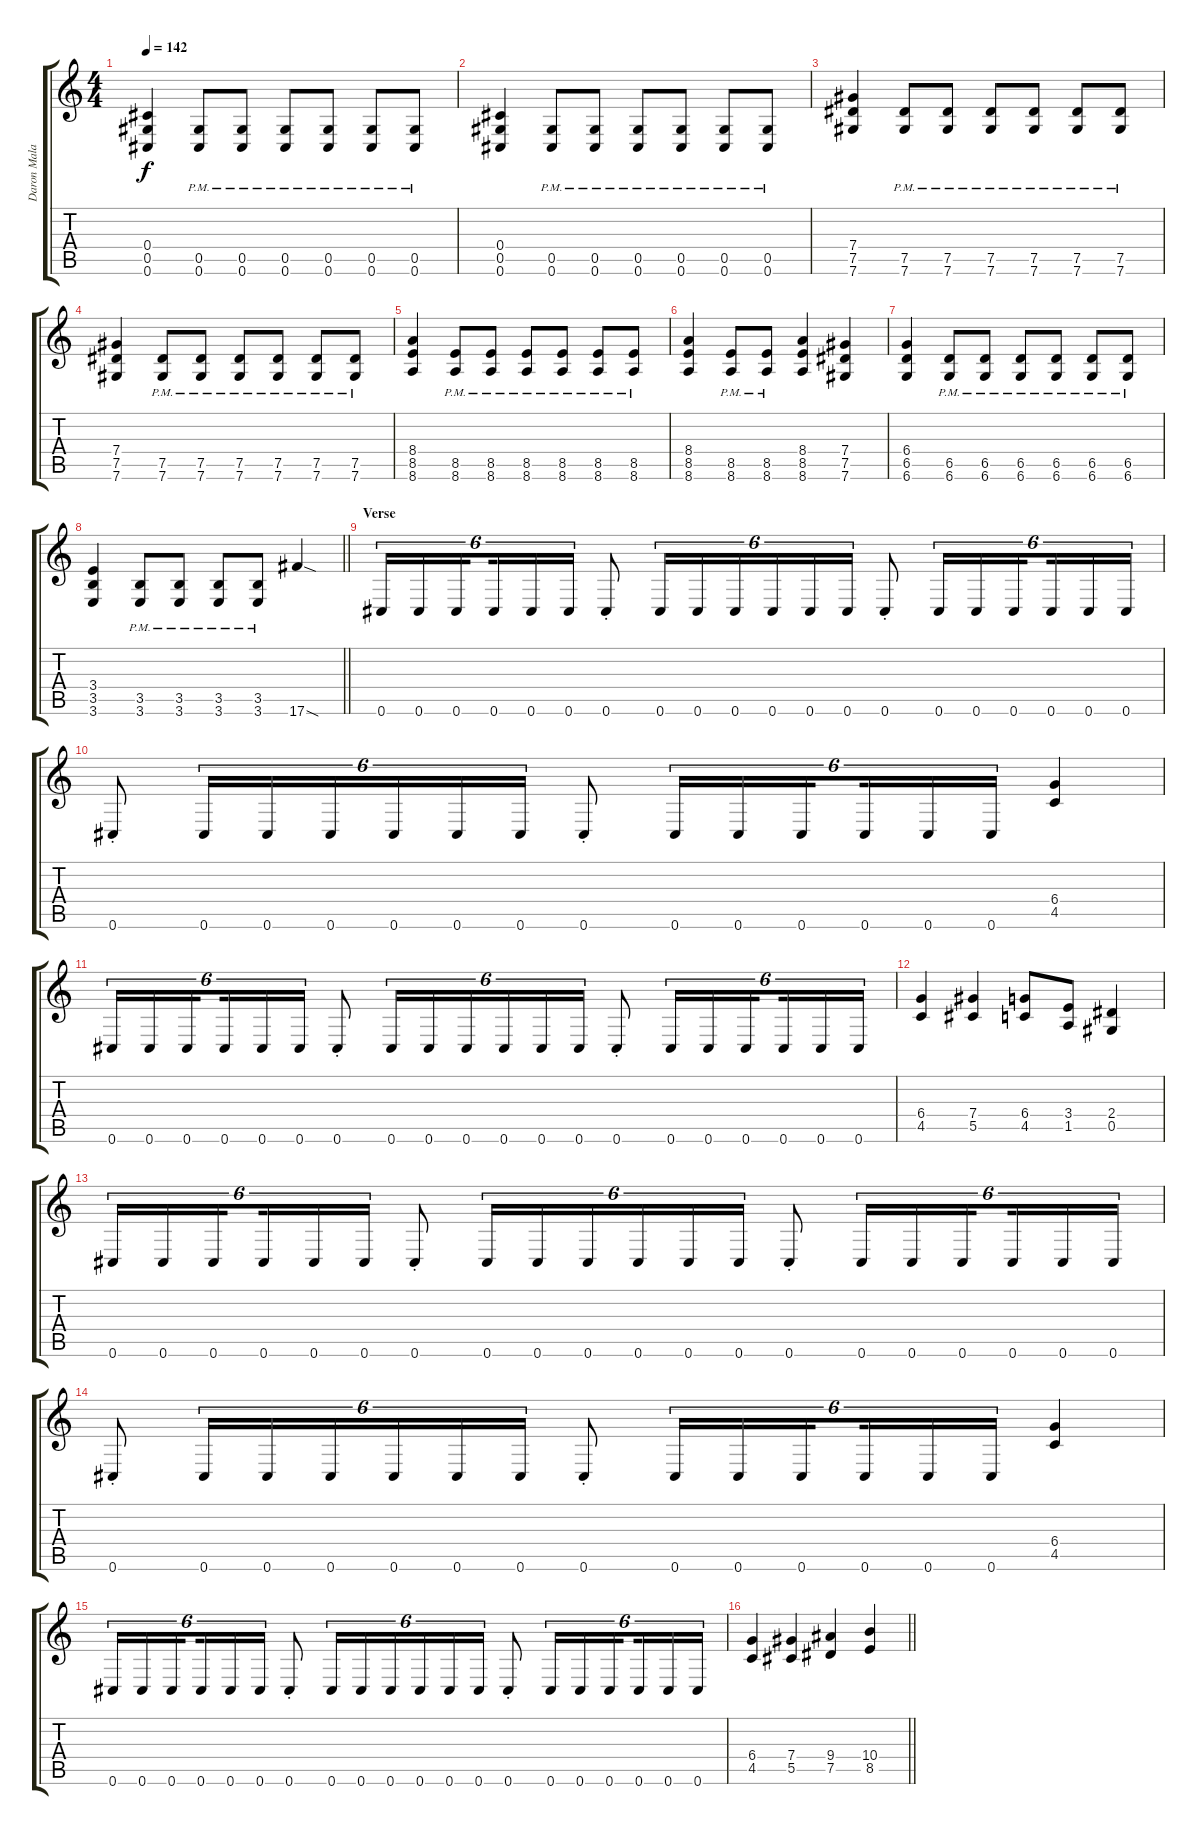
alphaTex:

\track ("Daron Malakain" "Daron Mala") {instrument distortionguitar}
\staff {score tabs}
\tuning (Eb4 Bb3 Gb3 Db3 Ab2 Db2) {hide}
\ts (4 4)
\tempo 142
\clef g2
\ks c
(0.4 0.5 0.6).4{dy f} (0.5{pm} 0.6{pm}).8 (0.5{pm} 0.6{pm}).8 (0.5{pm} 0.6{pm}).8 (0.5{pm} 0.6{pm}).8 (0.5{pm} 0.6{pm}).8 (0.5{pm} 0.6{pm}).8 |
(0.4 0.5 0.6).4 (0.5{pm} 0.6{pm}).8 (0.5{pm} 0.6{pm}).8 (0.5{pm} 0.6{pm}).8 (0.5{pm} 0.6{pm}).8 (0.5{pm} 0.6{pm}).8 (0.5{pm} 0.6{pm}).8 |
(7.4 7.5 7.6).4 (7.5{pm} 7.6{pm}).8 (7.5{pm} 7.6{pm}).8 (7.5{pm} 7.6{pm}).8 (7.5{pm} 7.6{pm}).8 (7.5{pm} 7.6{pm}).8 (7.5{pm} 7.6{pm}).8 |
(7.4 7.5 7.6).4 (7.5{pm} 7.6{pm}).8 (7.5{pm} 7.6{pm}).8 (7.5{pm} 7.6{pm}).8 (7.5{pm} 7.6{pm}).8 (7.5{pm} 7.6{pm}).8 (7.5{pm} 7.6{pm}).8 |
(8.4 8.5 8.6).4 (8.5{pm} 8.6{pm}).8 (8.5{pm} 8.6{pm}).8 (8.5{pm} 8.6{pm}).8 (8.5{pm} 8.6{pm}).8 (8.5{pm} 8.6{pm}).8 (8.5{pm} 8.6{pm}).8 |
(8.4 8.5 8.6).4 (8.5{pm} 8.6{pm}).8 (8.5{pm} 8.6{pm}).8 (8.4 8.5 8.6).4 (7.4 7.5 7.6).4 |
(6.4 6.5 6.6).4 (6.5{pm} 6.6{pm}).8 (6.5{pm} 6.6{pm}).8 (6.5{pm} 6.6{pm}).8 (6.5{pm} 6.6{pm}).8 (6.5{pm} 6.6{pm}).8 (6.5{pm} 6.6{pm}).8 |
\barLineRight lightlight
(3.4 3.5 3.6).4 (3.5{pm} 3.6{pm}).8 (3.5{pm} 3.6{pm}).8 (3.5{pm} 3.6{pm}).8 (3.5{pm} 3.6{pm}).8 17.6{sod}.4 |
\section ("" "Verse")
0.6.16{tu (6 4)} 0.6.16{tu (6 4)} 0.6.16{tu (6 4) beam splitsecondary} 0.6.16{tu (6 4)} 0.6.16{tu (6 4)} 0.6.16{tu (6 4)} 0.6{st}.8 0.6.16{tu (6 4)} 0.6.16{tu (6 4)} 0.6.16{tu (6 4)} 0.6.16{tu (6 4)} 0.6.16{tu (6 4)} 0.6.16{tu (6 4)} 0.6{st}.8 0.6.16{tu (6 4)} 0.6.16{tu (6 4)} 0.6.16{tu (6 4) beam splitsecondary} 0.6.16{tu (6 4)} 0.6.16{tu (6 4)} 0.6.16{tu (6 4)} |
0.6{st}.8 0.6.16{tu (6 4)} 0.6.16{tu (6 4)} 0.6.16{tu (6 4)} 0.6.16{tu (6 4)} 0.6.16{tu (6 4)} 0.6.16{tu (6 4)} 0.6{st}.8 0.6.16{tu (6 4)} 0.6.16{tu (6 4)} 0.6.16{tu (6 4) beam splitsecondary} 0.6.16{tu (6 4)} 0.6.16{tu (6 4)} 0.6.16{tu (6 4)} (6.4 4.5).4 |
0.6.16{tu (6 4)} 0.6.16{tu (6 4)} 0.6.16{tu (6 4) beam splitsecondary} 0.6.16{tu (6 4)} 0.6.16{tu (6 4)} 0.6.16{tu (6 4)} 0.6{st}.8 0.6.16{tu (6 4)} 0.6.16{tu (6 4)} 0.6.16{tu (6 4)} 0.6.16{tu (6 4)} 0.6.16{tu (6 4)} 0.6.16{tu (6 4)} 0.6{st}.8 0.6.16{tu (6 4)} 0.6.16{tu (6 4)} 0.6.16{tu (6 4) beam splitsecondary} 0.6.16{tu (6 4)} 0.6.16{tu (6 4)} 0.6.16{tu (6 4)} |
(6.4 4.5).4 (7.4 5.5).4 (6.4 4.5).8 (3.4 1.5).8 (2.4 0.5).4 |
0.6.16{tu (6 4)} 0.6.16{tu (6 4)} 0.6.16{tu (6 4) beam splitsecondary} 0.6.16{tu (6 4)} 0.6.16{tu (6 4)} 0.6.16{tu (6 4)} 0.6{st}.8 0.6.16{tu (6 4)} 0.6.16{tu (6 4)} 0.6.16{tu (6 4)} 0.6.16{tu (6 4)} 0.6.16{tu (6 4)} 0.6.16{tu (6 4)} 0.6{st}.8 0.6.16{tu (6 4)} 0.6.16{tu (6 4)} 0.6.16{tu (6 4) beam splitsecondary} 0.6.16{tu (6 4)} 0.6.16{tu (6 4)} 0.6.16{tu (6 4)} |
0.6{st}.8 0.6.16{tu (6 4)} 0.6.16{tu (6 4)} 0.6.16{tu (6 4)} 0.6.16{tu (6 4)} 0.6.16{tu (6 4)} 0.6.16{tu (6 4)} 0.6{st}.8 0.6.16{tu (6 4)} 0.6.16{tu (6 4)} 0.6.16{tu (6 4) beam splitsecondary} 0.6.16{tu (6 4)} 0.6.16{tu (6 4)} 0.6.16{tu (6 4)} (6.4 4.5).4 |
0.6.16{tu (6 4)} 0.6.16{tu (6 4)} 0.6.16{tu (6 4) beam splitsecondary} 0.6.16{tu (6 4)} 0.6.16{tu (6 4)} 0.6.16{tu (6 4)} 0.6{st}.8 0.6.16{tu (6 4)} 0.6.16{tu (6 4)} 0.6.16{tu (6 4)} 0.6.16{tu (6 4)} 0.6.16{tu (6 4)} 0.6.16{tu (6 4)} 0.6{st}.8 0.6.16{tu (6 4)} 0.6.16{tu (6 4)} 0.6.16{tu (6 4) beam splitsecondary} 0.6.16{tu (6 4)} 0.6.16{tu (6 4)} 0.6.16{tu (6 4)} |
\barLineRight lightlight
(6.4 4.5).4 (7.4 5.5).4 (9.4 7.5).4 (10.4 8.5).4
